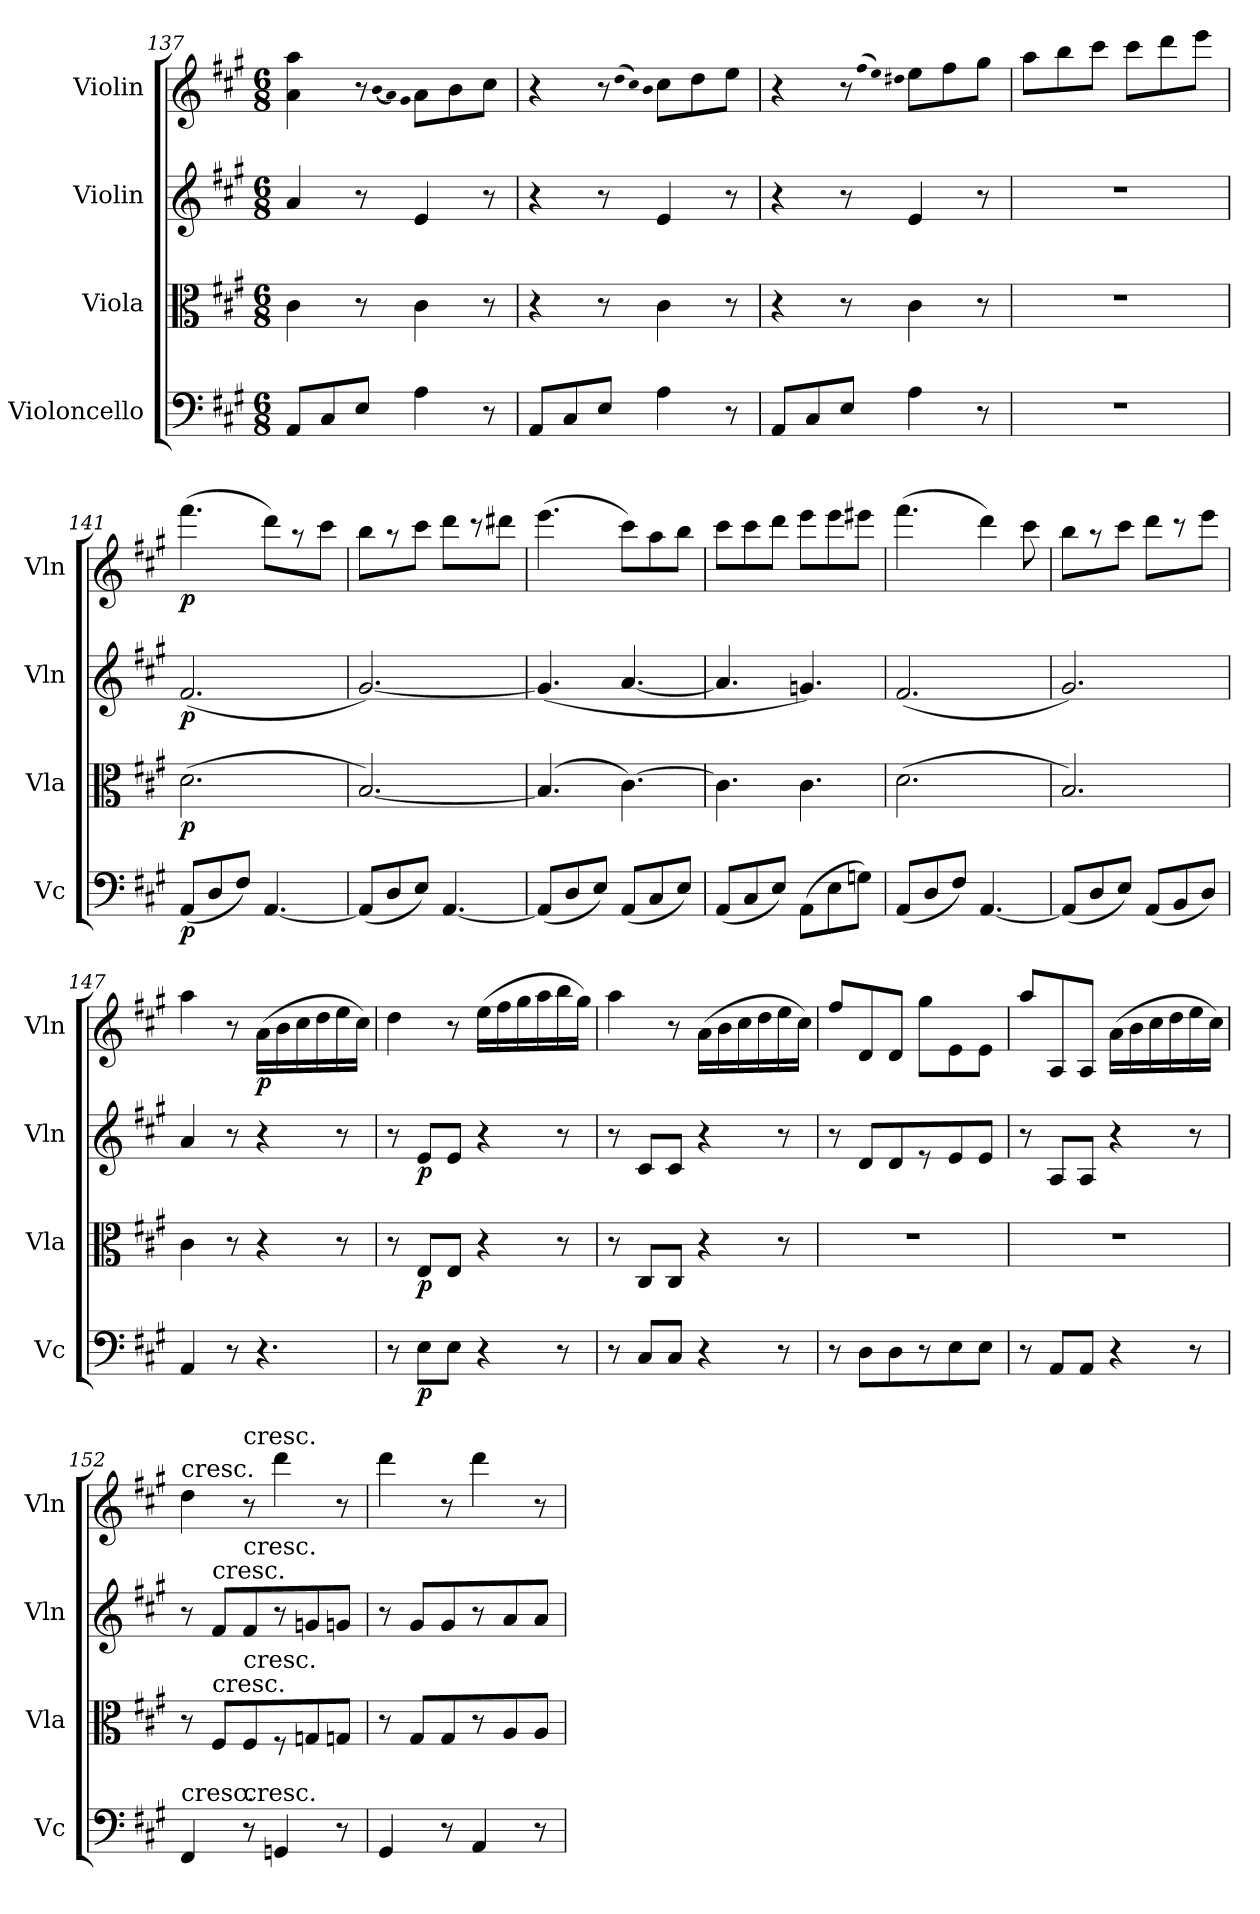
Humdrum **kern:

**kern	**dynam	**kern	**dynam	**kern	**dynam	**kern	**dynam
*part4	*part4	*part3	*part3	*part2	*part2	*part1	*part1
*staff4	*staff4	*staff3	*staff3	*staff2	*staff2	*staff1	*staff1
*I"Violoncello	*	*I"Viola	*	*I"Violin	*	*I"Violin	*
*I'Vc	*	*I'Vla	*	*I'Vln	*	*I'Vln	*
*clefF4	*	*clefC3	*	*clefG2	*	*clefG2	*
*k[f#c#g#]	*	*k[f#c#g#]	*	*k[f#c#g#]	*	*k[f#c#g#]	*
*M6/8	*	*M6/8	*	*M6/8	*	*M6/8	*
=137	=137	=137	=137	=137	=137	=137	=137
8AA/L	.	4c#\	.	4a/	.	4a\ 4aa\	.
8C#/	.	.	.	.	.	.	.
8E/J	.	8r	.	8r	.	8r	.
.	.	.	.	.	.	(qb	.
.	.	.	.	.	.	qa)	.
.	.	.	.	.	.	qg#	.
4A\	.	4c#\	.	4e/	.	8a\L	.
.	.	.	.	.	.	8b\	.
8r	.	8r	.	8r	.	8cc#\J	.
=138	=138	=138	=138	=138	=138	=138	=138
8AA/L	.	4r	.	4r	.	4r	.
8C#/	.	.	.	.	.	.	.
8E/J	.	8r	.	8r	.	8r	.
.	.	.	.	.	.	(qdd	.
.	.	.	.	.	.	qcc#)	.
.	.	.	.	.	.	qb	.
4A\	.	4c#\	.	4e/	.	8cc#\L	.
.	.	.	.	.	.	8dd\	.
8r	.	8r	.	8r	.	8ee\J	.
=139	=139	=139	=139	=139	=139	=139	=139
8AA/L	.	4r	.	4r	.	4r	.
8C#/	.	.	.	.	.	.	.
8E/J	.	8r	.	8r	.	8r	.
.	.	.	.	.	.	(qff#	.
.	.	.	.	.	.	qee)	.
.	.	.	.	.	.	qdd#X	.
4A\	.	4c#\	.	4e/	.	8ee\L	.
.	.	.	.	.	.	8ff#\	.
8r	.	8r	.	8r	.	8gg#\J	.
=140	=140	=140	=140	=140	=140	=140	=140
2.r	.	2.r	.	2.r	.	8aa\L	.
.	.	.	.	.	.	8bb\	.
.	.	.	.	.	.	8ccc#\J	.
.	.	.	.	.	.	8ccc#\L	.
.	.	.	.	.	.	8ddd\	.
.	.	.	.	.	.	8eee\J	.
=141	=141	=141	=141	=141	=141	=141	=141
(8AA/L	p	(2.d\	p	(2.f#/	p	(4.fff#\	p
8D/	.	.	.	.	.	.	.
8F#/J)	.	.	.	.	.	.	.
[4.AA/	.	.	.	.	.	8ddd\L)	.
.	.	.	.	.	.	8r	.
.	.	.	.	.	.	8ccc#\J	.
=142	=142	=142	=142	=142	=142	=142	=142
(8AA/L]	.	[2.B/)	.	[2.g#/)	.	8bb\L	.
8D/	.	.	.	.	.	8r	.
8E/J)	.	.	.	.	.	8ccc#\J	.
[4.AA/	.	.	.	.	.	8ddd\L	.
.	.	.	.	.	.	8r	.
.	.	.	.	.	.	8ddd#X\J	.
=143	=143	=143	=143	=143	=143	=143	=143
(8AA/L]	.	(4.B/]	.	(4.g#/]	.	(4.eee\	.
8D/	.	.	.	.	.	.	.
8E/J)	.	.	.	.	.	.	.
(8AA/L	.	[4.c#\)	.	[4.a/	.	8ccc#\L)	.
8C#/	.	.	.	.	.	8aa\	.
8E/J)	.	.	.	.	.	8bb\J	.
=144	=144	=144	=144	=144	=144	=144	=144
(8AA/L	.	4.c#\]	.	4.a/]	.	8ccc#\L	.
8C#/	.	.	.	.	.	8ccc#\	.
8E/J)	.	.	.	.	.	8ddd\J	.
(8AA\L	.	4.c#\	.	4.gn/)	.	8eee\L	.
8E\	.	.	.	.	.	8eee\	.
8Gn\J)	.	.	.	.	.	8eee#X\J	.
=145	=145	=145	=145	=145	=145	=145	=145
(8AA/L	.	(2.d\	.	(2.f#/	.	(4.fff#\	.
8D/	.	.	.	.	.	.	.
8F#/J)	.	.	.	.	.	.	.
[4.AA/	.	.	.	.	.	4ddd\)	.
.	.	.	.	.	.	8ccc#\	.
=146	=146	=146	=146	=146	=146	=146	=146
(8AA/L]	.	2.B/)	.	2.g#/)	.	8bb\L	.
8D/	.	.	.	.	.	8r	.
8E/J)	.	.	.	.	.	8ccc#\J	.
(8AA/L	.	.	.	.	.	8ddd\L	.
8BB/	.	.	.	.	.	8r	.
8D/J)	.	.	.	.	.	8eee\J	.
=147	=147	=147	=147	=147	=147	=147	=147
4AA/	.	4c#\	.	4a/	.	4aa\	.
8r	.	8r	.	8r	.	8r	.
4.r	.	4r	.	4r	.	(16a\LL	p
.	.	.	.	.	.	16b\	.
.	.	.	.	.	.	16cc#\	.
.	.	.	.	.	.	16dd\	.
.	.	8r	.	8r	.	16ee\	.
.	.	.	.	.	.	16cc#\JJ)	.
=148	=148	=148	=148	=148	=148	=148	=148
8r	.	8r	.	8r	.	4dd\	.
8E\L	p	8E/L	p	8e/L	p	.	.
8E\J	.	8E/J	.	8e/J	.	8r	.
4r	.	4r	.	4r	.	(16ee\LL	.
.	.	.	.	.	.	16ff#\	.
.	.	.	.	.	.	16gg#\	.
.	.	.	.	.	.	16aa\	.
8r	.	8r	.	8r	.	16bb\	.
.	.	.	.	.	.	16gg#\JJ)	.
=149	=149	=149	=149	=149	=149	=149	=149
8r	.	8r	.	8r	.	4aa\	.
8C#/L	.	8C#/L	.	8c#/L	.	.	.
8C#/J	.	8C#/J	.	8c#/J	.	8r	.
4r	.	4r	.	4r	.	(16a\LL	.
.	.	.	.	.	.	16b\	.
.	.	.	.	.	.	16cc#\	.
.	.	.	.	.	.	16dd\	.
8r	.	8r	.	8r	.	16ee\	.
.	.	.	.	.	.	16cc#\JJ)	.
=150	=150	=150	=150	=150	=150	=150	=150
8r	.	2.r	.	8r	.	8ff#/L	.
8D\L	.	.	.	8d/L	.	8d/	.
8D\	.	.	.	8d/	.	8d/J	.
8r	.	.	.	8r	.	8gg#\L	.
8E\	.	.	.	8e/	.	8e\	.
8E\J	.	.	.	8e/J	.	8e\J	.
=151	=151	=151	=151	=151	=151	=151	=151
8r	.	2.r	.	8r	.	8aa/L	.
8AA/L	.	.	.	8A/L	.	8A/	.
8AA/J	.	.	.	8A/J	.	8A/J	.
4r	.	.	.	4r	.	(16a\LL	.
.	.	.	.	.	.	16b\	.
.	.	.	.	.	.	16cc#\	.
.	.	.	.	.	.	16dd\	.
8r	.	.	.	8r	.	16ee\	.
.	.	.	.	.	.	16cc#\JJ)	.
=152	=152	=152	=152	=152	=152	=152	=152
!	!	!	!	!	!	!LO:TX:t=cresc.	!
!LO:TX:t=cresc.	!	!	!	!	!	!	!
4FF#/	.	8r	.	8r	.	4dd\	.
!	!	!	!	!LO:TX:t=cresc.	!	!	!
!	!	!LO:TX:t=cresc.	!	!	!	!	!
.	.	8F#/L	.	8f#/L	.	.	.
!	!	!	!	!	!	!LO:TX:t=cresc.	!
!	!	!	!	!LO:TX:t=cresc.	!	!	!
!	!	!LO:TX:t=cresc.	!	!	!	!	!
!LO:TX:t=cresc.	!	!	!	!	!	!	!
8r	.	8F#/	.	8f#/	.	8r	.
4GGn/	.	8r	.	8r	.	4ddd\	.
.	.	8Gn/	.	8gn/	.	.	.
8r	.	8Gn/J	.	8gn/J	.	8r	.
=153	=153	=153	=153	=153	=153	=153	=153
4GG#/	.	8r	.	8r	.	4ddd\	.
.	.	8G#/L	.	8g#/L	.	.	.
8r	.	8G#/	.	8g#/	.	8r	.
4AA/	.	8r	.	8r	.	4ddd\	.
.	.	8A/	.	8a/	.	.	.
8r	.	8A/J	.	8a/J	.	8r	.
=	=	=	=	=	=	=	=
*-	*-	*-	*-	*-	*-	*-	*-
